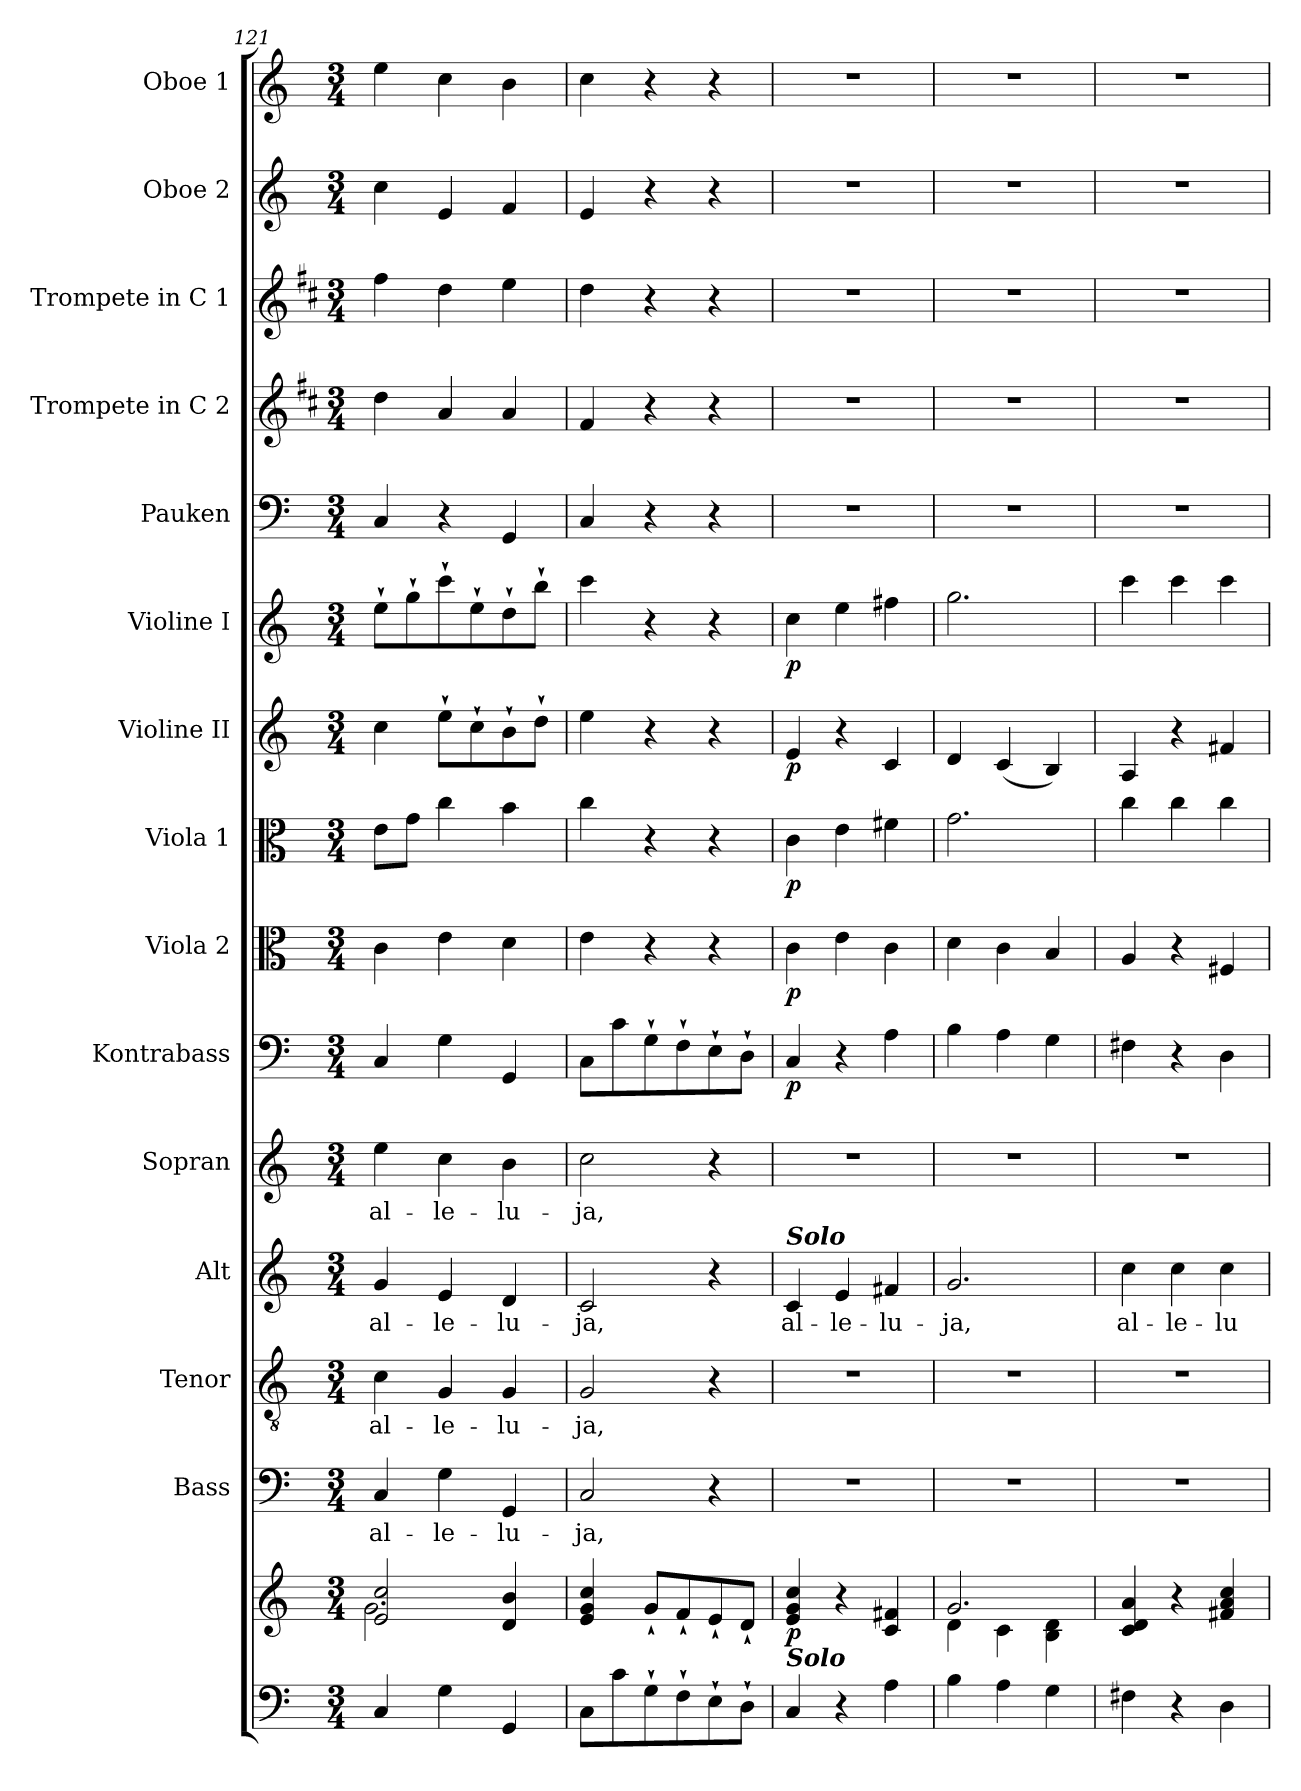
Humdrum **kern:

**kern	**kern	**dynam	**kern	**text	**kern	**text	**kern	**text	**kern	**text	**kern	**dynam	**kern	**dynam	**kern	**dynam	**kern	**dynam	**kern	**dynam	**kern	**kern	**kern	**kern	**kern
*part15	*part15	*part15	*part14	*part14	*part13	*part13	*part12	*part12	*part11	*part11	*part10	*part10	*part9	*part9	*part8	*part8	*part7	*part7	*part6	*part6	*part5	*part4	*part3	*part2	*part1
*staff16	*staff15	*staff15/16	*staff14	*staff14	*staff13	*staff13	*staff12	*staff12	*staff11	*staff11	*staff10	*staff10	*staff9	*staff9	*staff8	*staff8	*staff7	*staff7	*staff6	*staff6	*staff5	*staff4	*staff3	*staff2	*staff1
*	*	*	*I"Bass	*	*I"Tenor	*	*I"Alt	*	*I"Sopran	*	*I"Kontrabass	*	*I"Viola 2	*	*I"Viola 1	*	*I"Violine II	*	*I"Violine I	*	*I"Pauken	*I"Trompete in C 2	*I"Trompete in C 1	*I"Oboe 2	*I"Oboe 1
*	*	*	*I'B.	*	*I'T.	*	*I'A.	*	*I'S.	*	*I'Kb.	*	*I'Vla. 2	*	*I'Vla. 1	*	*I'Vl. II	*	*I'Vl. I	*	*I'Pauk.	*I'Trp. C 2	*I'Trp. C 1	*I'Ob. 2	*I'Ob. 1
*clefF4	*clefG2	*	*clefF4	*	*clefGv2	*	*clefG2	*	*clefG2	*	*clefF4	*	*clefC3	*	*clefC3	*	*clefG2	*	*clefG2	*	*clefF4	*clefG2	*clefG2	*clefG2	*clefG2
*	*	*	*	*	*	*	*	*	*	*	*ITrd7c12	*	*	*	*	*	*	*	*	*	*	*ITrd1c2	*ITrd1c2	*	*
*k[]	*k[]	*	*k[]	*	*k[]	*	*k[]	*	*k[]	*	*k[]	*	*k[]	*	*k[]	*	*k[]	*	*k[]	*	*k[]	*k[]	*k[]	*k[]	*k[]
*C:	*C:	*	*C:	*	*C:	*	*C:	*	*C:	*	*C:	*	*C:	*	*C:	*	*C:	*	*C:	*	*C:	*C:	*C:	*C:	*C:
*M3/4	*M3/4	*	*M3/4	*	*M3/4	*	*M3/4	*	*M3/4	*	*M3/4	*	*M3/4	*	*M3/4	*	*M3/4	*	*M3/4	*	*M3/4	*M3/4	*M3/4	*M3/4	*M3/4
=121	=121	=121	=121	=121	=121	=121	=121	=121	=121	=121	=121	=121	=121	=121	=121	=121	=121	=121	=121	=121	=121	=121	=121	=121	=121
*	*^	*	*	*	*	*	*	*	*	*	*	*	*	*	*	*	*	*	*	*	*	*	*	*	*
!	!	!	!	!	!LO:LY:b	!	!LO:LY:b	!	!LO:LY:b	!	!LO:LY:b	!	!	!	!	!	!	!	!	!	!	!	!	!	!	!
4C/	2e/ 2cc/	2.g\	.	4C/	al-	4c\	al-	4g/	al-	4ee\	al-	4CC/	.	4c\	.	8e\L	.	4cc\	.	8ee`>\L	.	4C/	4cc\	4ee\	4cc\	4ee\
.	.	.	.	.	.	.	.	.	.	.	.	.	.	.	.	8g\J	.	.	.	8gg`>\	.	.	.	.	.	.
!	!	!	!	!	!LO:LY:b	!	!LO:LY:b	!	!LO:LY:b	!	!LO:LY:b	!	!	!	!	!	!	!	!	!	!	!	!	!	!	!
4G\	.	.	.	4G\	-le-	4G/	-le-	4e/	-le-	4cc\	-le-	4GG\	.	4e\	.	4cc\	.	8ee`>\L	.	8ccc`>\	.	4r	4g/	4cc\	4e/	4cc\
.	.	.	.	.	.	.	.	.	.	.	.	.	.	.	.	.	.	8cc`>\	.	8ee`>\	.	.	.	.	.	.
!	!	!	!	!	!LO:LY:b	!	!LO:LY:b	!	!LO:LY:b	!	!LO:LY:b	!	!	!	!	!	!	!	!	!	!	!	!	!	!	!
4GG/	4d/ 4b/	.	.	4GG/	-lu-	4G/	-lu-	4d/	-lu-	4b\	-lu-	4GGG/	.	4d\	.	4b\	.	8b`>\	.	8dd`>\	.	4GG/	4g/	4dd\	4f/	4b\
.	.	.	.	.	.	.	.	.	.	.	.	.	.	.	.	.	.	8dd`>\J	.	8bb`>\J	.	.	.	.	.	.
*	*v	*v	*	*	*	*	*	*	*	*	*	*	*	*	*	*	*	*	*	*	*	*	*	*	*	*
=122	=122	=122	=122	=122	=122	=122	=122	=122	=122	=122	=122	=122	=122	=122	=122	=122	=122	=122	=122	=122	=122	=122	=122	=122	=122
!	!	!	!	!LO:LY:b	!	!LO:LY:b	!	!LO:LY:b	!	!LO:LY:b	!	!	!	!	!	!	!	!	!	!	!	!	!	!	!
8C\L	4e/ 4g/ 4cc/	.	2C/	-ja,	2G/	-ja,	2c/	-ja,	2cc\	-ja,	8CC\L	.	4e\	.	4cc\	.	4ee\	.	4ccc\	.	4C/	4e/	4cc\	4e/	4cc\
8c\	.	.	.	.	.	.	.	.	.	.	8C\	.	.	.	.	.	.	.	.	.	.	.	.	.	.
8G`>\	8g`</L	.	.	.	.	.	.	.	.	.	8GG`>\	.	4r	.	4r	.	4r	.	4r	.	4r	4r	4r	4r	4r
8F`>\	8f`</	.	.	.	.	.	.	.	.	.	8FF`>\	.	.	.	.	.	.	.	.	.	.	.	.	.	.
8E`>\	8e`</	.	4r	.	4r	.	4r	.	4r	.	8EE`>\	.	4r	.	4r	.	4r	.	4r	.	4r	4r	4r	4r	4r
8D`>\J	8d`</J	.	.	.	.	.	.	.	.	.	8DD`>\J	.	.	.	.	.	.	.	.	.	.	.	.	.	.
=123	=123	=123	=123	=123	=123	=123	=123	=123	=123	=123	=123	=123	=123	=123	=123	=123	=123	=123	=123	=123	=123	=123	=123	=123	=123
!	!	!	!	!	!	!	!LO:TX:a:Bi:t=Solo	!	!	!	!	!	!	!	!	!	!	!	!	!	!	!	!	!	!
!	!LO:TX:b:Bi:t=Solo	!	!	!	!	!	!	!	!	!	!	!	!	!	!	!	!	!	!	!	!	!	!	!	!
!	!	!LO:DY:b	!	!	!	!	!	!LO:LY:b	!	!	!	!LO:DY:b	!	!LO:DY:b	!	!LO:DY:b	!	!LO:DY:b	!	!LO:DY:b	!	!	!	!	!
4C/	4e/ 4g/ 4cc/	p	2.r	.	2.r	.	4c/	al-	2.r	.	4CC/	p	4c\	p	4c\	p	4e/	p	4cc\	p	2.r	2.r	2.r	2.r	2.r
!	!	!	!	!	!	!	!	!LO:LY:b	!	!	!	!	!	!	!	!	!	!	!	!	!	!	!	!	!
4r	4r	.	.	.	.	.	4e/	-le-	.	.	4r	.	4e\	.	4e\	.	4r	.	4ee\	.	.	.	.	.	.
!	!	!	!	!	!	!	!	!LO:LY:b	!	!	!	!	!	!	!	!	!	!	!	!	!	!	!	!	!
4A\	4c/ 4f#X/	.	.	.	.	.	4f#X/	-lu-	.	.	4AA\	.	4c\	.	4f#X\	.	4c/	.	4ff#X\	.	.	.	.	.	.
!!LO:PB:g=z
=124	=124	=124	=124	=124	=124	=124	=124	=124	=124	=124	=124	=124	=124	=124	=124	=124	=124	=124	=124	=124	=124	=124	=124	=124	=124
*	*^	*	*	*	*	*	*	*	*	*	*	*	*	*	*	*	*	*	*	*	*	*	*	*	*
!	!	!	!	!	!	!	!	!	!LO:LY:b	!	!	!	!	!	!	!	!	!	!	!	!	!	!	!	!	!
4B\	2.g/	4d\	.	2.r	.	2.r	.	2.g/	-ja,	2.r	.	4BB\	.	4d\	.	2.g\	.	4d/	.	2.gg\	.	2.r	2.r	2.r	2.r	2.r
4A\	.	4c\	.	.	.	.	.	.	.	.	.	4AA\	.	4c\	.	.	.	(<4c/	.	.	.	.	.	.	.	.
4G\	.	4B\ 4d\	.	.	.	.	.	.	.	.	.	4GG\	.	4B/	.	.	.	4B/)	.	.	.	.	.	.	.	.
=125	=125	=125	=125	=125	=125	=125	=125	=125	=125	=125	=125	=125	=125	=125	=125	=125	=125	=125	=125	=125	=125	=125	=125	=125	=125	=125
!	!	!	!	!	!	!	!	!	!LO:LY:b	!	!	!	!	!	!	!	!	!	!	!	!	!	!	!	!	!
*	*v	*v	*	*	*	*	*	*	*	*	*	*	*	*	*	*	*	*	*	*	*	*	*	*	*	*
4F#X\	4c/ 4d/ 4a/	.	2.r	.	2.r	.	4cc\	al-	2.r	.	4FF#X\	.	4A/	.	4cc\	.	4A/	.	4ccc\	.	2.r	2.r	2.r	2.r	2.r
!	!	!	!	!	!	!	!	!LO:LY:b	!	!	!	!	!	!	!	!	!	!	!	!	!	!	!	!	!
4r	4r	.	.	.	.	.	4cc\	-le-	.	.	4r	.	4r	.	4cc\	.	4r	.	4ccc\	.	.	.	.	.	.
!	!	!	!	!	!	!	!	!LO:LY:b	!	!	!	!	!	!	!	!	!	!	!	!	!	!	!	!	!
4D\	4f#X/ 4a/ 4cc/	.	.	.	.	.	4cc\	-lu-	.	.	4DD\	.	4F#X/	.	4cc\	.	4f#X/	.	4ccc\	.	.	.	.	.	.
=	=	=	=	=	=	=	=	=	=	=	=	=	=	=	=	=	=	=	=	=	=	=	=	=	=
*-	*-	*-	*-	*-	*-	*-	*-	*-	*-	*-	*-	*-	*-	*-	*-	*-	*-	*-	*-	*-	*-	*-	*-	*-	*-
